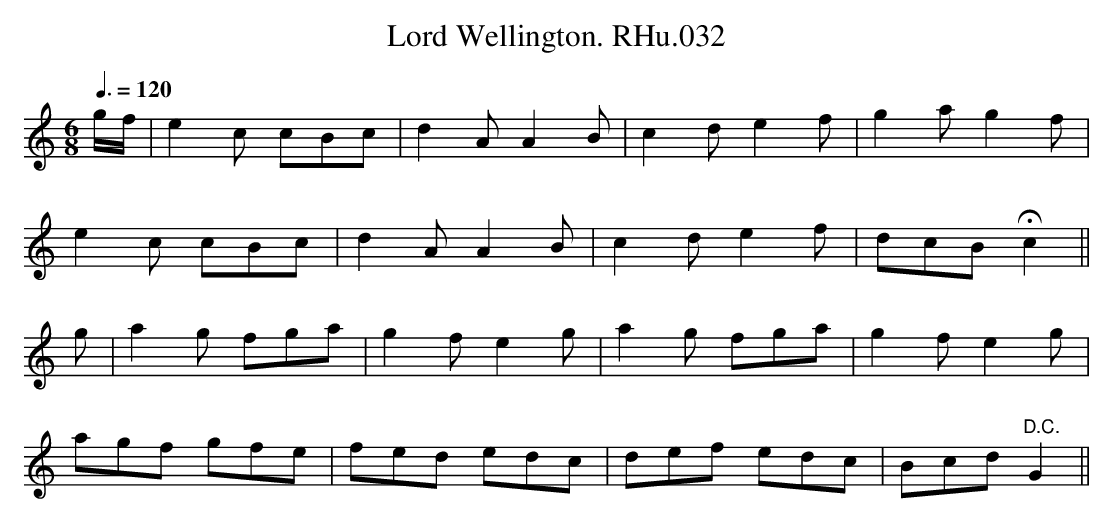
X:1
T:Lord Wellington. RHu.032
L:1/8
M:6/8
Q:3/8=120
K:C
g/f/|e2c cBc|d2AA2B|c2d e2f|g2a g2f|!
e2c cBc|d2A A2B|c2d e2f|dcB Hc2||!
g|a2g fga|g2fe2g|a2g fga|g2fe2g|!
agf gfe|fed edc|def edc|Bcd "D.C."G2||
